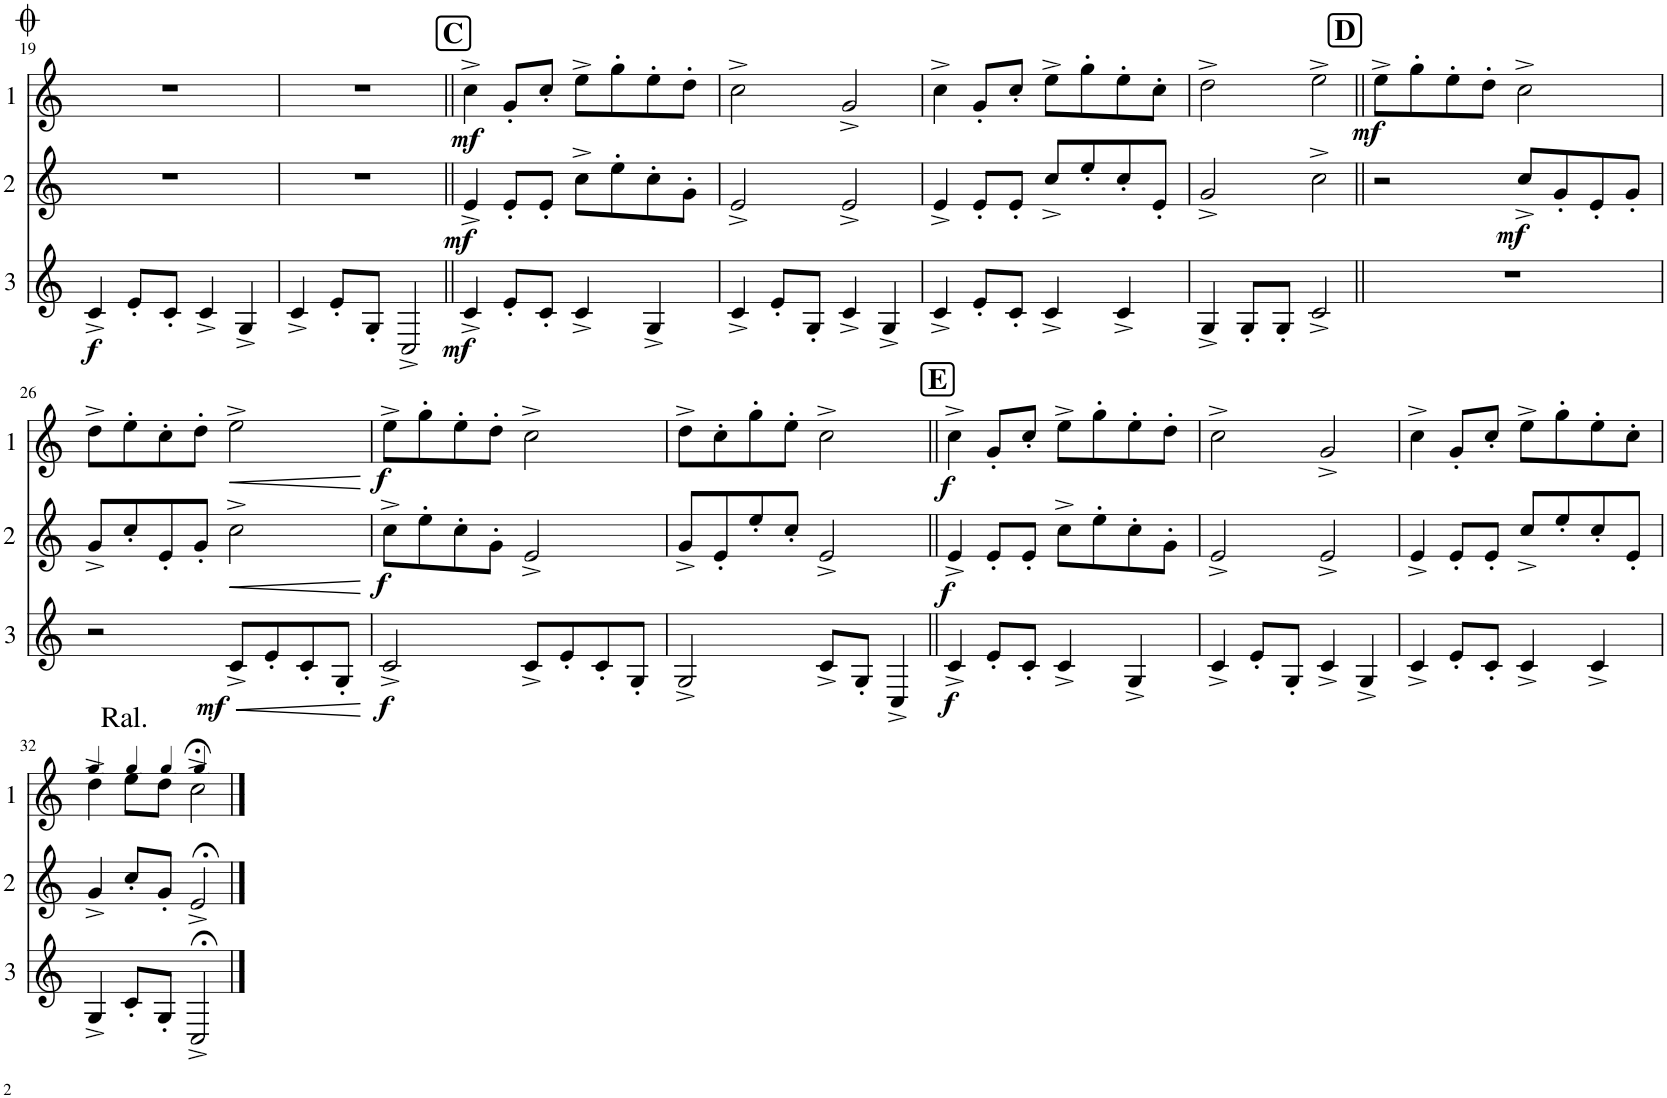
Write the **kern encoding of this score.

**kern	**dynam	**kern	**dynam	**kern	**dynam
*part3	*part3	*part2	*part2	*part1	*part1
*staff3	*staff3	*staff2	*staff2	*staff1	*staff1
*I"Cor 3	*	*I"Cor 2	*	*I"Cor 1	*
!!LO:PB:g=z
*clefG2	*	*clefG2	*	*clefG2	*
*Trd4c7	*	*Trd4c7	*	*Trd4c7	*
*k[]	*	*k[]	*	*k[]	*
*M4/4	*	*M4/4	*	*M4/4	*
=19	=19	=19	=19	=19	=19
!	!LO:DY:b	!	!	!	!
4c^/	f	1r	.	1r	.
8e'/L	.	.	.	.	.
8c'/J	.	.	.	.	.
4c^/	.	.	.	.	.
4G^/	.	.	.	.	.
=20	=20	=20	=20	=20	=20
4c^/	.	1r	.	1r	.
8e'/L	.	.	.	.	.
8G'/J	.	.	.	.	.
2C^/	.	.	.	.	.
!!LO:REH:place=s1:a:B:cj:fs=14:t=C
=21||	=21||	=21||	=21||	=21||	=21||
!	!LO:DY:b	!	!LO:DY:b	!	!LO:DY:b
4c^/	mf	4e^/	mf	4cc^\	mf
8e'/L	.	8e'/L	.	8g'/L	.
8c'/J	.	8e'/J	.	8cc'/J	.
4c^/	.	8cc^\L	.	8ee^\L	.
.	.	8ee'\	.	8gg'\	.
4G^/	.	8cc'\	.	8ee'\	.
.	.	8g'\J	.	8dd'\J	.
=22	=22	=22	=22	=22	=22
4c^/	.	2e^/	.	2cc^\	.
8e'/L	.	.	.	.	.
8G'/J	.	.	.	.	.
4c^/	.	2e^/	.	2g^/	.
4G^/	.	.	.	.	.
=23	=23	=23	=23	=23	=23
4c^/	.	4e^/	.	4cc^\	.
8e'/L	.	8e'/L	.	8g'/L	.
8c'/J	.	8e'/J	.	8cc'/J	.
4c^/	.	8cc^/L	.	8ee^\L	.
.	.	8ee'/	.	8gg'\	.
4c^/	.	8cc'/	.	8ee'\	.
.	.	8e'/J	.	8cc'\J	.
=24	=24	=24	=24	=24	=24
4G^/	.	2g^/	.	2dd^\	.
8G'/L	.	.	.	.	.
8G'/J	.	.	.	.	.
2c^/	.	2cc^\	.	2ee^\	.
!!LO:REH:place=s1:a:B:cj:fs=14:t=D
=25||	=25||	=25||	=25||	=25||	=25||
!	!	!	!	!	!LO:DY:b
1r	.	2r	.	8ee^\L	mf
.	.	.	.	8gg'\	.
.	.	.	.	8ee'\	.
.	.	.	.	8dd'\J	.
!	!	!	!LO:DY:b	!	!
.	.	8cc^/L	mf	2cc^\	.
.	.	8g'/	.	.	.
.	.	8e'/	.	.	.
.	.	8g'/J	.	.	.
!!LO:LB:g=z
=26	=26	=26	=26	=26	=26
2r	.	8g^/L	.	8dd^\L	.
.	.	8cc'/	.	8ee'\	.
.	.	8e'/	.	8cc'\	.
.	.	8g'/J	.	8dd'\J	.
!	!LO:HP:b	!	!LO:HP:b	!	!LO:HP:b
!	!LO:DY:n=1:b	!	!	!	!
8c^/L	< mf	2cc^\	<	2ee^\	<
8e'/	.	.	.	.	.
8c'/	.	.	.	.	.
8G'/J	.	.	.	.	.
.	[	.	[	.	[
=27	=27	=27	=27	=27	=27
!	!LO:DY:b	!	!LO:DY:b	!	!LO:DY:b
2c^/	f	8cc^\L	f	8ee^\L	f
.	.	8ee'\	.	8gg'\	.
.	.	8cc'\	.	8ee'\	.
.	.	8g'\J	.	8dd'\J	.
8c^/L	.	2e^/	.	2cc^\	.
8e'/	.	.	.	.	.
8c'/	.	.	.	.	.
8G'/J	.	.	.	.	.
=28	=28	=28	=28	=28	=28
2G^/	.	8g^/L	.	8dd^\L	.
.	.	8e'/	.	8cc'\	.
.	.	8ee'/	.	8gg'\	.
.	.	8cc'/J	.	8ee'\J	.
8c^/L	.	2e^/	.	2cc^\	.
8G'/J	.	.	.	.	.
4C^/	.	.	.	.	.
!!LO:REH:place=s1:a:B:cj:fs=14:t=E
=29||	=29||	=29||	=29||	=29||	=29||
!	!LO:DY:b	!	!LO:DY:b	!	!LO:DY:b
4c^/	f	4e^/	f	4cc^\	f
8e'/L	.	8e'/L	.	8g'/L	.
8c'/J	.	8e'/J	.	8cc'/J	.
4c^/	.	8cc^\L	.	8ee^\L	.
.	.	8ee'\	.	8gg'\	.
4G^/	.	8cc'\	.	8ee'\	.
.	.	8g'\J	.	8dd'\J	.
=30	=30	=30	=30	=30	=30
4c^/	.	2e^/	.	2cc^\	.
8e'/L	.	.	.	.	.
8G'/J	.	.	.	.	.
4c^/	.	2e^/	.	2g^/	.
4G^/	.	.	.	.	.
=31	=31	=31	=31	=31	=31
4c^/	.	4e^/	.	4cc^\	.
8e'/L	.	8e'/L	.	8g'/L	.
8c'/J	.	8e'/J	.	8cc'/J	.
4c^/	.	8cc^/L	.	8ee^\L	.
.	.	8ee'/	.	8gg'\	.
4c^/	.	8cc'/	.	8ee'\	.
.	.	8e'/J	.	8cc'\J	.
!!LO:LB:g=z
=32	=32	=32	=32	=32	=32
*	*	*	*	*MM76	*
!	!	!	!	!LO:TX:a:t=Ral.	!
4G^/	.	4g^/	.	4dd^\	.
*	*	*	*	*MM70	*
8c'/L	.	8cc'/L	.	8ee'\L	.
*	*	*	*	*MM60	*
8G'/J	.	8g'/J	.	8dd'\J	.
*	*	*	*	*MM40	*
2C;<^/	.	2e;<^/	.	2cc;<^\	.
==	==	==	==	==	==
*-	*-	*-	*-	*-	*-
